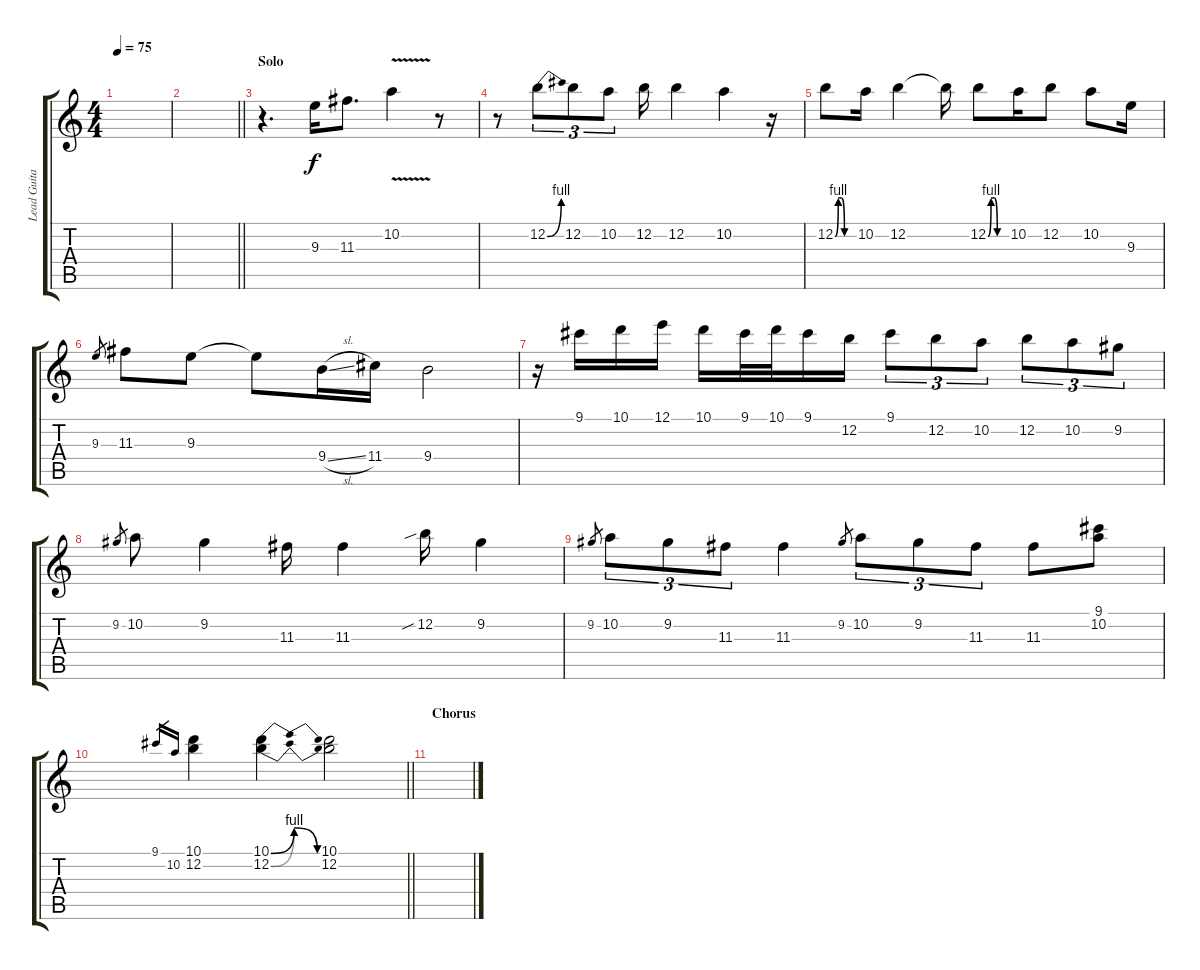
\track ("Lead Guitar" "Lead Guita") {instrument electricguitarjazz}
\staff {score tabs}
\tuning (E4 B3 G3 D3 A2 E2) {hide}
\ts (4 4)
\tempo 75
\clef g2
\ks c
|
\barLineRight lightlight
|
\section ("" "Solo")
r.4{d} 9.3.16 11.3.8{d} 10.2{v}.4 r.8 |
r.8 12.2{be (bend 0 0 60 4)}.8{tu (3 2)} 12.2.8{tu (3 2)} 10.2.8{tu (3 2)} 12.2.16 12.2.4 10.2.4 r.16 |
12.2{be (custom 0 0 10 4 20 4 30 0 60 0)}.8 10.2.16 12.2.4 12.2{t}.16 12.2{be (custom 0 0 10 4 20 4 30 0 60 0)}.8 10.2.16 12.2.8 10.2.8 9.3.16 |
9.3.8{gr} 11.3.8 9.3.8 9.3{t}.8 9.4{sl}.16 11.4.16 9.4.2 |
r.16 9.1.16 10.1.16 12.1.16 10.1.16 9.1.32 10.1.32 9.1.16 12.2.16 9.1.8{tu (3 2)} 12.2.8{tu (3 2)} 10.2.8{tu (3 2)} 12.2.8{tu (3 2)} 10.2.8{tu (3 2)} 9.2.8{tu (3 2)} |
9.2.8{gr} 10.2.8 9.2.4 11.3.16 11.3.4 12.2{sib}.16 9.2.4 |
9.2.8{gr} 10.2.8{tu (3 2)} 9.2.8{tu (3 2)} 11.3.8{tu (3 2)} 11.3.4 9.2.8{gr} 10.2.8{tu (3 2)} 9.2.8{tu (3 2)} 11.3.8{tu (3 2)} 11.3.8 (9.1 10.2).8 |
\barLineRight lightlight
9.1.16{gr} 10.2.16{gr} (10.1 12.2).4 (10.1{be (bendrelease 0 0 10 4 20 4 60 0)} 12.2{be (bendrelease 0 0 10 4 20 4 60 0)}).4 (10.1 12.2).2 |
\section ("" "Chorus")
